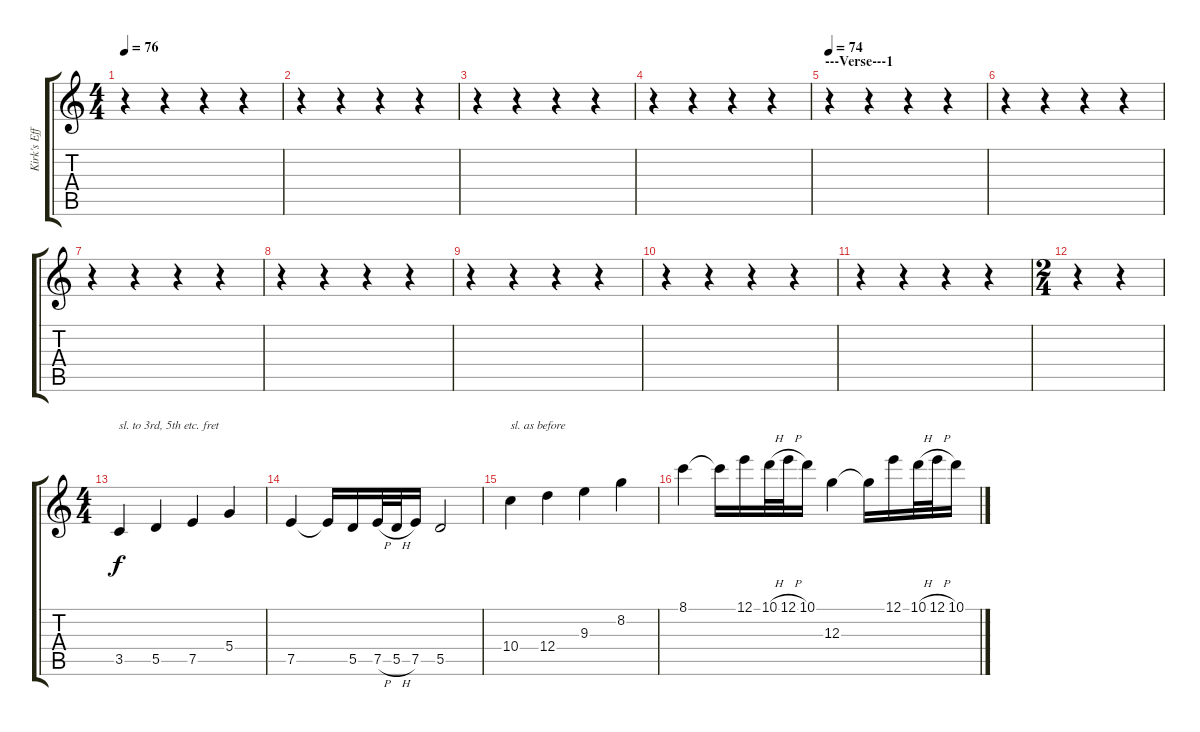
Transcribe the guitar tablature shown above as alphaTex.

\track ("Kirk's Effects" "Kirk's Eff") {instrument electricguitarjazz}
\staff {score tabs}
\tuning (E4 B3 G3 D3 A2 E2) {hide}
\ts (4 4)
\tempo 76
\clef g2
\ks c
r.4{dy f} r.4 r.4 r.4 |
r.4 r.4 r.4 r.4 |
r.4 r.4 r.4 r.4 |
r.4 r.4 r.4 r.4 |
\section ("" "---Verse---1")
\tempo 74
r.4 r.4 r.4 r.4 |
r.4 r.4 r.4 r.4 |
r.4 r.4 r.4 r.4 |
r.4 r.4 r.4 r.4 |
r.4 r.4 r.4 r.4 |
r.4 r.4 r.4 r.4 |
r.4 r.4 r.4 r.4 |
\ts (2 4)
r.4 r.4 |
\ts (4 4)
3.5.4{txt "sl. to 3rd, 5th etc. fret" volume 12 instrument distortionguitar} 5.5.4 7.5.4 5.4.4 |
7.5.4 7.5{t}.16 5.5.16 7.5{h}.32 5.5{h}.32 7.5.16 5.5.2 |
10.4.4{txt "sl. as before"} 12.4.4 9.3.4 8.2.4 |
8.1.4 8.1{t}.16 12.1.16 10.1{h}.32 12.1{h}.32 10.1.16 12.3.4 12.3{t}.16 12.1.16 10.1{h}.32 12.1{h}.32 10.1.16
